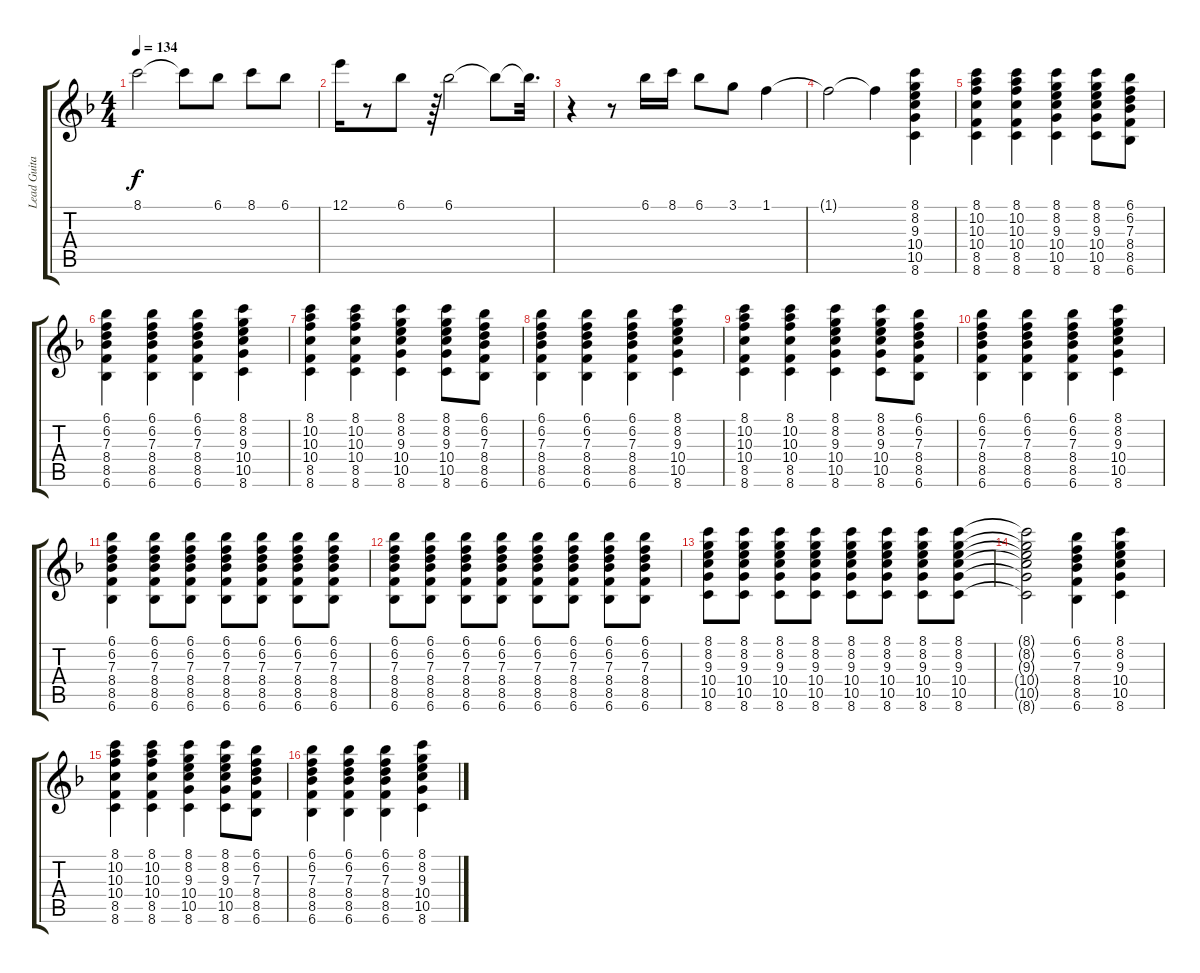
\track ("Lead Guitar" "Lead Guita") {instrument distortionguitar}
\staff {score tabs}
\tuning (E4 B3 G3 D3 A2 E2) {hide}
\ts (4 4)
\tempo 134
\clef g2
\ks f
8.1.2{dy f} 8.1{t}.8 6.1.8 8.1.8 6.1.8 |
12.1.16 r.8 6.1.8 r.64 6.1.2 6.1{t}.8 6.1{t}.32{d} |
r.4 r.8 6.1.16 8.1.16 6.1.8 3.1.8 1.1.4 |
1.1{t}.2 1.1{t}.4 (8.1 8.2 9.3 10.4 10.5 8.6).4 |
(8.1 10.2 10.3 10.4 8.5 8.6).4 (8.1 10.2 10.3 10.4 8.5 8.6).4 (8.1 8.2 9.3 10.4 10.5 8.6).4 (8.1 8.2 9.3 10.4 10.5 8.6).8 (6.1 6.2 7.3 8.4 8.5 6.6).8 |
(6.1 6.2 7.3 8.4 8.5 6.6).4 (6.1 6.2 7.3 8.4 8.5 6.6).4 (6.1 6.2 7.3 8.4 8.5 6.6).4 (8.1 8.2 9.3 10.4 10.5 8.6).4 |
(8.1 10.2 10.3 10.4 8.5 8.6).4 (8.1 10.2 10.3 10.4 8.5 8.6).4 (8.1 8.2 9.3 10.4 10.5 8.6).4 (8.1 8.2 9.3 10.4 10.5 8.6).8 (6.1 6.2 7.3 8.4 8.5 6.6).8 |
(6.1 6.2 7.3 8.4 8.5 6.6).4 (6.1 6.2 7.3 8.4 8.5 6.6).4 (6.1 6.2 7.3 8.4 8.5 6.6).4 (8.1 8.2 9.3 10.4 10.5 8.6).4 |
(8.1 10.2 10.3 10.4 8.5 8.6).4 (8.1 10.2 10.3 10.4 8.5 8.6).4 (8.1 8.2 9.3 10.4 10.5 8.6).4 (8.1 8.2 9.3 10.4 10.5 8.6).8 (6.1 6.2 7.3 8.4 8.5 6.6).8 |
(6.1 6.2 7.3 8.4 8.5 6.6).4 (6.1 6.2 7.3 8.4 8.5 6.6).4 (6.1 6.2 7.3 8.4 8.5 6.6).4 (8.1 8.2 9.3 10.4 10.5 8.6).4 |
(6.1 6.2 7.3 8.4 8.5 6.6).4 (6.1 6.2 7.3 8.4 8.5 6.6).8 (6.1 6.2 7.3 8.4 8.5 6.6).8 (6.1 6.2 7.3 8.4 8.5 6.6).8 (6.1 6.2 7.3 8.4 8.5 6.6).8 (6.1 6.2 7.3 8.4 8.5 6.6).8 (6.1 6.2 7.3 8.4 8.5 6.6).8 |
(6.1 6.2 7.3 8.4 8.5 6.6).8 (6.1 6.2 7.3 8.4 8.5 6.6).8 (6.1 6.2 7.3 8.4 8.5 6.6).8 (6.1 6.2 7.3 8.4 8.5 6.6).8 (6.1 6.2 7.3 8.4 8.5 6.6).8 (6.1 6.2 7.3 8.4 8.5 6.6).8 (6.1 6.2 7.3 8.4 8.5 6.6).8 (6.1 6.2 7.3 8.4 8.5 6.6).8 |
(8.1 8.2 9.3 10.4 10.5 8.6).8 (8.1 8.2 9.3 10.4 10.5 8.6).8 (8.1 8.2 9.3 10.4 10.5 8.6).8 (8.1 8.2 9.3 10.4 10.5 8.6).8 (8.1 8.2 9.3 10.4 10.5 8.6).8 (8.1 8.2 9.3 10.4 10.5 8.6).8 (8.1 8.2 9.3 10.4 10.5 8.6).8 (8.1 8.2 9.3 10.4 10.5 8.6).8 |
(8.1{t} 8.2{t} 9.3{t} 10.4{t} 10.5{t} 8.6{t}).2 (6.1 6.2 7.3 8.4 8.5 6.6).4 (8.1 8.2 9.3 10.4 10.5 8.6).4 |
(8.1 10.2 10.3 10.4 8.5 8.6).4 (8.1 10.2 10.3 10.4 8.5 8.6).4 (8.1 8.2 9.3 10.4 10.5 8.6).4 (8.1 8.2 9.3 10.4 10.5 8.6).8 (6.1 6.2 7.3 8.4 8.5 6.6).8 |
(6.1 6.2 7.3 8.4 8.5 6.6).4 (6.1 6.2 7.3 8.4 8.5 6.6).4 (6.1 6.2 7.3 8.4 8.5 6.6).4 (8.1 8.2 9.3 10.4 10.5 8.6).4
